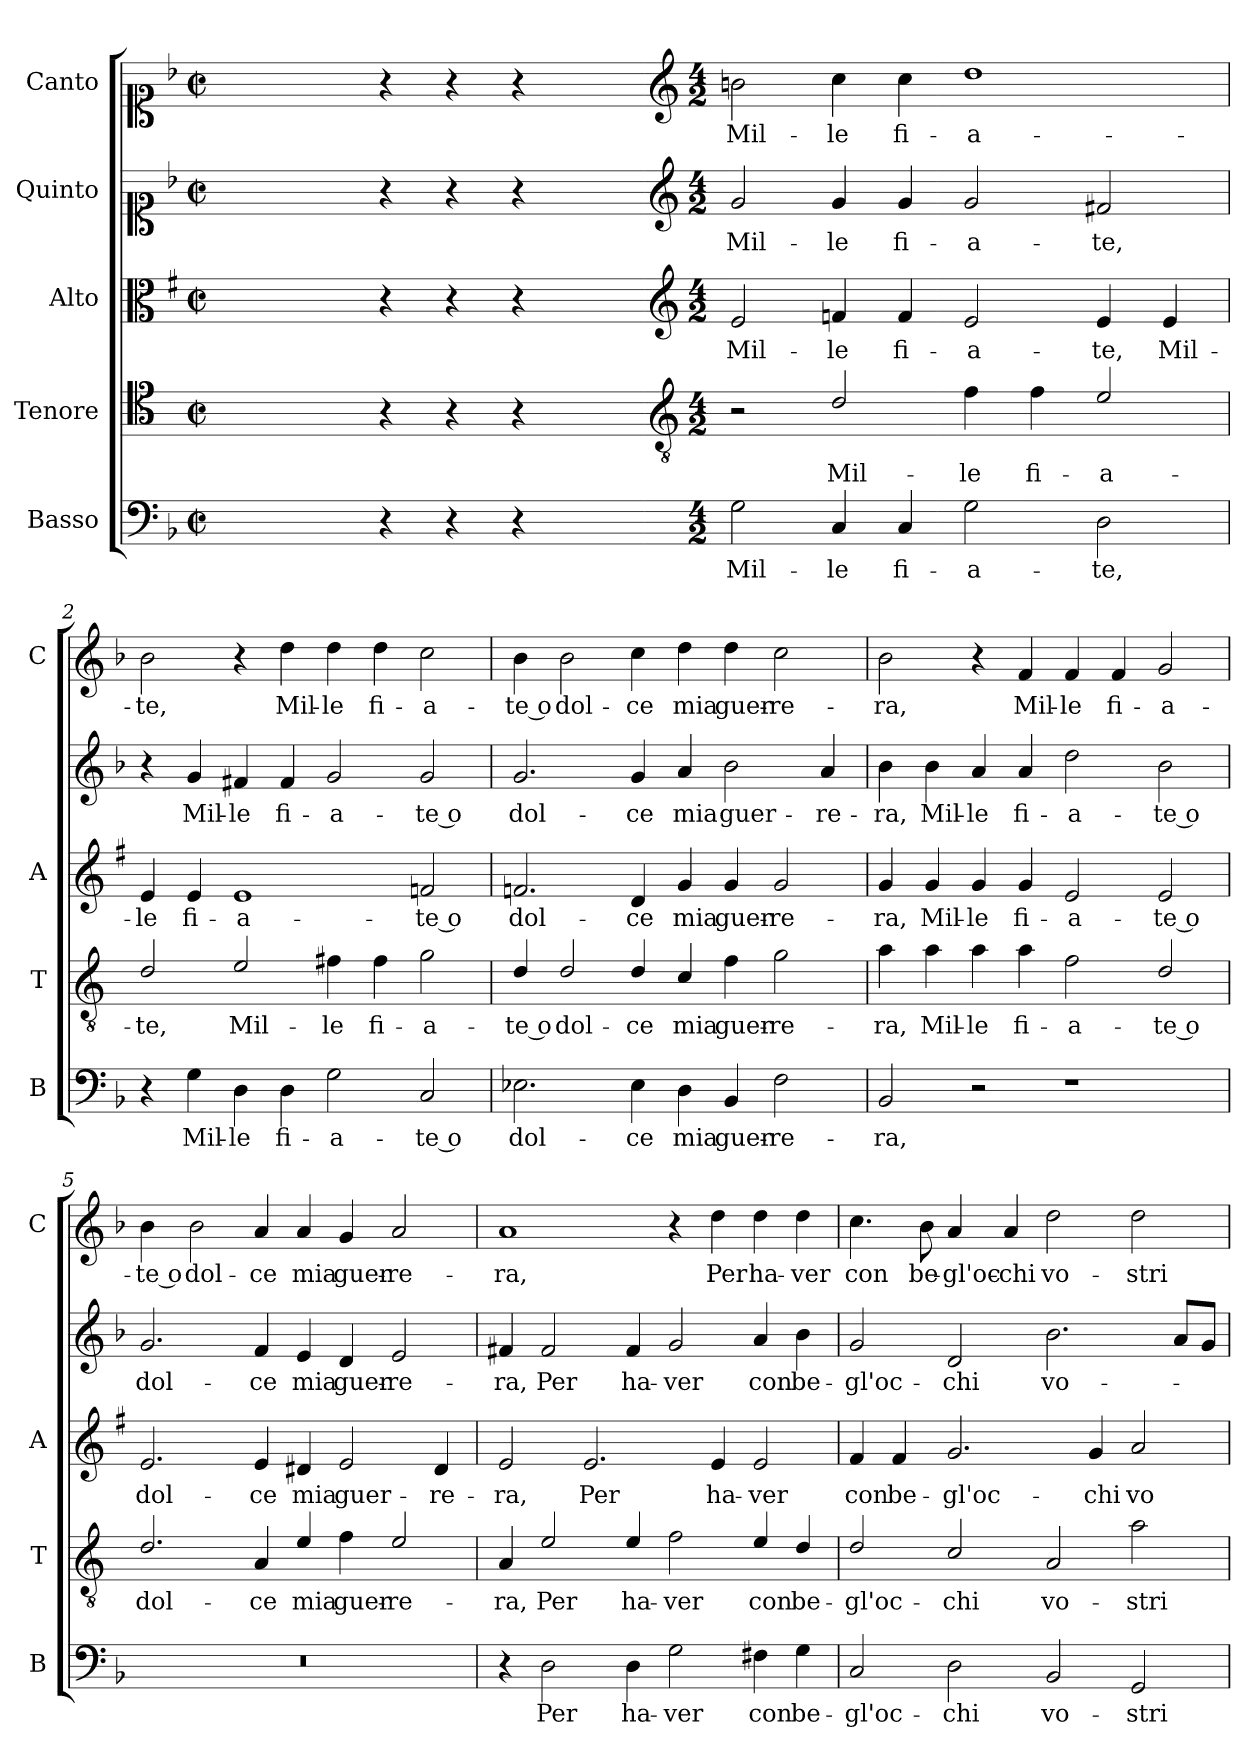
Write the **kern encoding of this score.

**kern	**text	**kern	**text	**kern	**text	**kern	**text	**kern	**text
*part5	*part5	*part4	*part4	*part3	*part3	*part2	*part2	*part1	*part1
*staff5	*staff5	*staff4	*staff4	*staff3	*staff3	*staff2	*staff2	*staff1	*staff1
*I"Basso	*	*I"Tenore	*	*I"Alto	*	*I"Quinto	*	*I"Canto	*
*I'B	*	*I'T	*	*I'A	*	*	*	*I'C	*
*clefF4	*	*clefC4	*	*clefC3	*	*clefC1	*	*clefC1	*
*	*	*ITrd4c7	*	*ITrd1c2	*	*	*	*	*
*k[b-]	*	*k[b-]	*	*k[b-]	*	*k[b-]	*	*k[b-]	*
*F:	*	*F:	*	*F:	*	*F:	*	*F:	*
*M2/2	*	*M2/2	*	*M2/2	*	*M2/2	*	*M2/2	*
*met(c|)	*	*met(c|)	*	*met(c|)	*	*met(c|)	*	*met(c|)	*
=	=	=	=	=	=	=	=	=	=
1ryy	.	1ryy	.	1ryy	.	1ryy	.	1ryy	.
=1X-	=1X-	=1X-	=1X-	=1X-	=1X-	=1X-	=1X-	=1X-	=1X-
4r	.	4r	.	4r	.	4r	.	4r	.
4r	.	4r	.	4r	.	4r	.	4r	.
4r	.	4r	.	4r	.	4r	.	4r	.
4ryy	.	4ryy	.	4ryy	.	4ryy	.	4ryy	.
=1-	=1-	=1-	=1-	=1-	=1-	=1-	=1-	=1-	=1-
*	*	*clefGv2	*	*clefG2	*	*clefG2	*	*clefG2	*
*M4/2	*	*M4/2	*	*M4/2	*	*M4/2	*	*M4/2	*
!	!LO:LY:b	!	!	!	!LO:LY:b	!	!LO:LY:b	!	!LO:LY:b
2G\	Mil-	2r	.	2d/	Mil-	2g/	Mil-	2bn\	Mil-
!	!LO:LY:b	!	!LO:LY:b	!	!LO:LY:b	!	!LO:LY:b	!	!LO:LY:b
4C/	-le	2G/	Mil-	4e-X/	-le	4g/	-le	4cc\	-le
!	!LO:LY:b	!	!	!	!LO:LY:b	!	!LO:LY:b	!	!LO:LY:b
4C/	fi-	.	.	4e-/	fi-	4g/	fi-	4cc\	fi-
!	!LO:LY:b	!	!LO:LY:b	!	!LO:LY:b	!	!LO:LY:b	!	!LO:LY:b
2G\	-a-	4B-\	-le	2d/	-a-	2g/	-a-	1dd	-a-
!	!	!	!LO:LY:b	!	!	!	!	!	!
.	.	4B-\	fi-	.	.	.	.	.	.
!	!LO:LY:b	!	!LO:LY:b	!	!LO:LY:b	!	!LO:LY:b	!	!
2D\	-te,	2A/	-a-	4d/	-te,	2f#X/	-te,	.	.
!	!	!	!	!	!LO:LY:b	!	!	!	!
.	.	.	.	4d/	Mil-	.	.	.	.
=2	=2	=2	=2	=2	=2	=2	=2	=2	=2
!	!	!	!LO:LY:b	!	!LO:LY:b	!	!	!	!LO:LY:b
4r	.	2G/	-te,	4d/	-le	4r	.	2b-\	-te,
!	!LO:LY:b	!	!	!	!LO:LY:b	!	!LO:LY:b	!	!
4G\	Mil-	.	.	4d/	fi-	4g/	Mil-	.	.
!	!LO:LY:b	!	!LO:LY:b	!	!LO:LY:b	!	!LO:LY:b	!	!
4D\	-le	2A/	Mil-	1d	-a-	4f#X/	-le	4r	.
!	!LO:LY:b	!	!	!	!	!	!LO:LY:b	!	!LO:LY:b
4D\	fi-	.	.	.	.	4f#/	fi-	4dd\	Mil-
!	!LO:LY:b	!	!LO:LY:b	!	!	!	!LO:LY:b	!	!LO:LY:b
2G\	-a-	4Bn\	-le	.	.	2g/	-a-	4dd\	-le
!	!	!	!LO:LY:b	!	!	!	!	!	!LO:LY:b
.	.	4B\	fi-	.	.	.	.	4dd\	fi-
!	!LO:LY:b	!	!LO:LY:b	!	!LO:LY:b	!	!LO:LY:b	!	!LO:LY:b
2C/	-te o	2c\	-a-	2e-X/	-te o	2g/	-te o	2cc\	-a-
=3	=3	=3	=3	=3	=3	=3	=3	=3	=3
!	!LO:LY:b	!	!LO:LY:b	!	!LO:LY:b	!	!LO:LY:b	!	!LO:LY:b
2.E-X\	dol-	4G/	-te o	2.e-X/	dol-	2.g/	dol-	4b-\	-te o
!	!	!	!LO:LY:b	!	!	!	!	!	!LO:LY:b
.	.	2G/	dol-	.	.	.	.	2b-\	dol-
!	!LO:LY:b	!	!LO:LY:b	!	!LO:LY:b	!	!LO:LY:b	!	!LO:LY:b
4E-\	-ce	4G/	-ce	4c/	-ce	4g/	-ce	4cc\	-ce
!	!LO:LY:b	!	!LO:LY:b	!	!LO:LY:b	!	!LO:LY:b	!	!LO:LY:b
4D\	mia	4F/	mia	4f/	mia	4a/	mia	4dd\	mia
!	!LO:LY:b	!	!LO:LY:b	!	!LO:LY:b	!	!LO:LY:b	!	!LO:LY:b
4BB-/	guer-	4B-\	guer-	4f/	guer-	2b-\	guer-	4dd\	guer-
!	!LO:LY:b	!	!LO:LY:b	!	!LO:LY:b	!	!	!	!LO:LY:b
2F\	-re-	2c\	-re-	2f/	-re-	.	.	2cc\	-re-
!	!	!	!	!	!	!	!LO:LY:b	!	!
.	.	.	.	.	.	4a/	-re-	.	.
!!LO:LB:g=z
=4	=4	=4	=4	=4	=4	=4	=4	=4	=4
!	!LO:LY:b	!	!LO:LY:b	!	!LO:LY:b	!	!LO:LY:b	!	!LO:LY:b
2BB-/	-ra,	4d\	-ra,	4f/	-ra,	4b-\	-ra,	2b-\	-ra,
!	!	!	!LO:LY:b	!	!LO:LY:b	!	!LO:LY:b	!	!
.	.	4d\	Mil-	4f/	Mil-	4b-\	Mil-	.	.
!	!	!	!LO:LY:b	!	!LO:LY:b	!	!LO:LY:b	!	!
2r	.	4d\	-le	4f/	-le	4a/	-le	4r	.
!	!	!	!LO:LY:b	!	!LO:LY:b	!	!LO:LY:b	!	!LO:LY:b
.	.	4d\	fi-	4f/	fi-	4a/	fi-	4f/	Mil-
!	!	!	!LO:LY:b	!	!LO:LY:b	!	!LO:LY:b	!	!LO:LY:b
1r	.	2B-\	-a-	2d/	-a-	2dd\	-a-	4f/	-le
!	!	!	!	!	!	!	!	!	!LO:LY:b
.	.	.	.	.	.	.	.	4f/	fi-
!	!	!	!LO:LY:b	!	!LO:LY:b	!	!LO:LY:b	!	!LO:LY:b
.	.	2G/	-te o	2d/	-te o	2b-\	-te o	2g/	-a-
=5	=5	=5	=5	=5	=5	=5	=5	=5	=5
!	!	!	!LO:LY:b	!	!LO:LY:b	!	!LO:LY:b	!	!LO:LY:b
0r	.	2.G/	dol-	2.d/	dol-	2.g/	dol-	4b-\	-te o
!	!	!	!	!	!	!	!	!	!LO:LY:b
.	.	.	.	.	.	.	.	2b-\	dol-
!	!	!	!LO:LY:b	!	!LO:LY:b	!	!LO:LY:b	!	!LO:LY:b
.	.	4D/	-ce	4d/	-ce	4f/	-ce	4a/	-ce
!	!	!	!LO:LY:b	!	!LO:LY:b	!	!LO:LY:b	!	!LO:LY:b
.	.	4A/	mia	4c#X/	mia	4e/	mia	4a/	mia
!	!	!	!LO:LY:b	!	!LO:LY:b	!	!LO:LY:b	!	!LO:LY:b
.	.	4B-\	guer-	2d/	guer-	4d/	guer-	4g/	guer-
!	!	!	!LO:LY:b	!	!	!	!LO:LY:b	!	!LO:LY:b
.	.	2A/	-re-	.	.	2e/	-re-	2a/	-re-
!	!	!	!	!	!LO:LY:b	!	!	!	!
.	.	.	.	4c#/	-re-	.	.	.	.
=6	=6	=6	=6	=6	=6	=6	=6	=6	=6
!	!	!	!LO:LY:b	!	!LO:LY:b	!	!LO:LY:b	!	!LO:LY:b
4r	.	4D/	-ra,	2d/	-ra,	4f#X/	-ra,	1a	-ra,
!	!LO:LY:b	!	!LO:LY:b	!	!	!	!LO:LY:b	!	!
2D\	Per	2A/	Per	.	.	2f#/	Per	.	.
!	!	!	!	!	!LO:LY:b	!	!	!	!
.	.	.	.	2.d/	Per	.	.	.	.
!	!LO:LY:b	!	!LO:LY:b	!	!	!	!LO:LY:b	!	!
4D\	ha-	4A/	ha-	.	.	4f#/	ha-	.	.
!	!LO:LY:b	!	!LO:LY:b	!	!	!	!LO:LY:b	!	!
2G\	-ver	2B-\	-ver	.	.	2g/	-ver	4r	.
!	!	!	!	!	!LO:LY:b	!	!	!	!LO:LY:b
.	.	.	.	4d/	ha-	.	.	4dd\	Per
!	!LO:LY:b	!	!LO:LY:b	!	!LO:LY:b	!	!LO:LY:b	!	!LO:LY:b
4F#X\	con	4A/	con	2d/	-ver	4a/	con	4dd\	ha-
!	!LO:LY:b	!	!LO:LY:b	!	!	!	!LO:LY:b	!	!LO:LY:b
4G\	be-	4G/	be-	.	.	4b-\	be-	4dd\	-ver
=7	=7	=7	=7	=7	=7	=7	=7	=7	=7
!	!LO:LY:b	!	!LO:LY:b	!	!LO:LY:b	!	!LO:LY:b	!	!LO:LY:b
2C/	-gl'oc-	2G/	-gl'oc-	4e/	con	2g/	-gl'oc-	4.cc\	con
!	!	!	!	!	!LO:LY:b	!	!	!	!
.	.	.	.	4e/	be-	.	.	.	.
!	!	!	!	!	!	!	!	!	!LO:LY:b
.	.	.	.	.	.	.	.	8b-\	be-
!	!LO:LY:b	!	!LO:LY:b	!	!LO:LY:b	!	!LO:LY:b	!	!LO:LY:b
2D\	-chi	2F/	-chi	2.f/	-gl'oc-	2d/	-chi	4a/	-gl'oc-
!	!	!	!	!	!	!	!	!	!LO:LY:b
.	.	.	.	.	.	.	.	4a/	-chi
!	!LO:LY:b	!	!LO:LY:b	!	!	!	!LO:LY:b	!	!LO:LY:b
2BB-/	vo-	2D/	vo-	.	.	2.b-\	vo-	2dd\	vo-
!	!	!	!	!	!LO:LY:b	!	!	!	!
.	.	.	.	4f/	-chi	.	.	.	.
!	!LO:LY:b	!	!LO:LY:b	!	!LO:LY:b	!	!	!	!LO:LY:b
2GG/	-stri	2d\	-stri	2g/	vo-	.	.	2dd\	-stri
.	.	.	.	.	.	8a/L	.	.	.
.	.	.	.	.	.	8g/J	.	.	.
=	=	=	=	=	=	=	=	=	=
*-	*-	*-	*-	*-	*-	*-	*-	*-	*-
